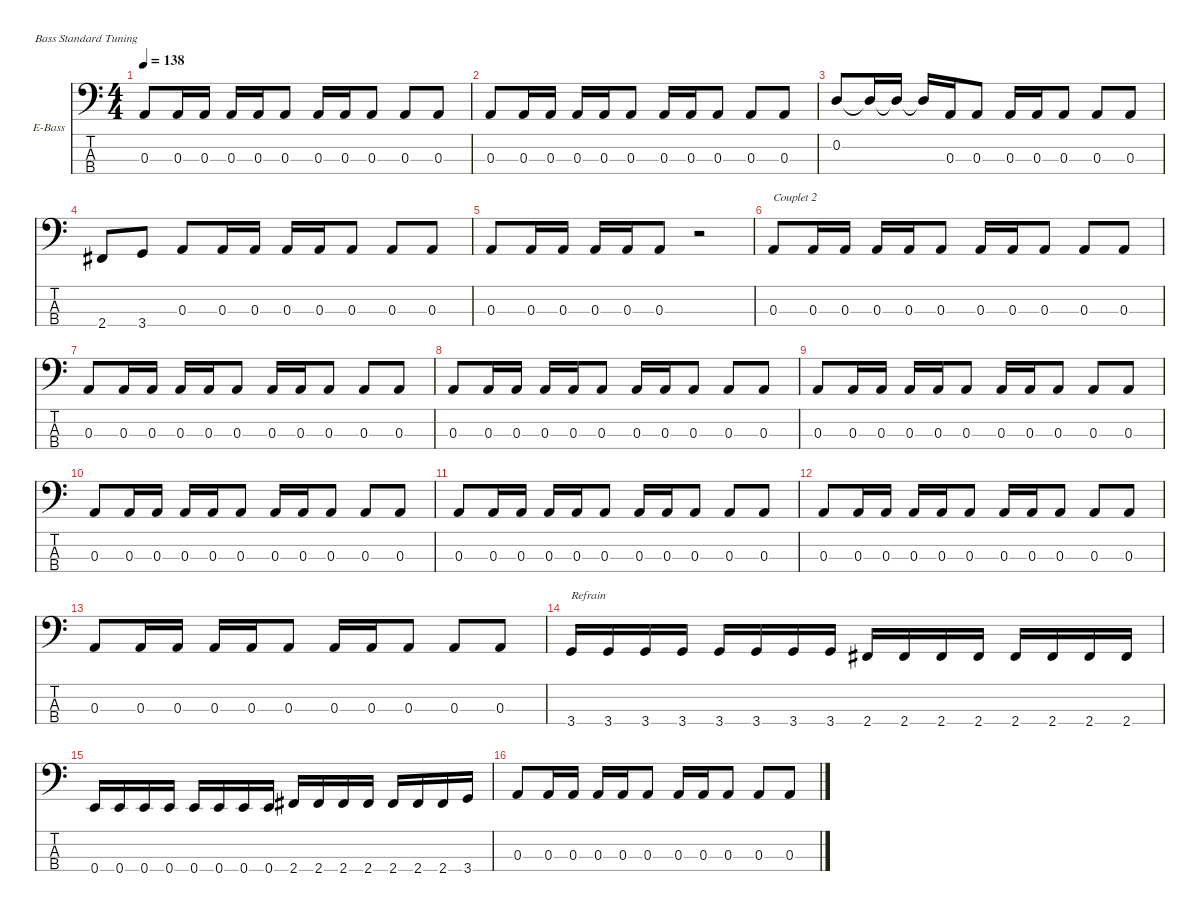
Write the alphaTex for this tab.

\hideDynamics
\bracketExtendMode nobrackets
\firstSystemTrackNameOrientation horizontal
\otherSystemsTrackNameOrientation horizontal
\track ("Joe Satriani" "E-Bass") {instrument electricbassfinger}
\staff {score tabs}
\tuning (G2 D2 A1 E1)
\ts (4 4)
\tempo 138
\clef f4
\ks c
0.3.8{dy f beam Up} 0.3.16{beam Up} 0.3.16{beam Up} 0.3.16{beam Up} 0.3.16{beam Up} 0.3.8{beam Up} 0.3.16{beam Up} 0.3.16{beam Up} 0.3.8{beam Up} 0.3.8{beam Up} 0.3.8{beam Up} |
0.3.8{beam Up} 0.3.16{beam Up} 0.3.16{beam Up} 0.3.16{beam Up} 0.3.16{beam Up} 0.3.8{beam Up} 0.3.16{beam Up} 0.3.16{beam Up} 0.3.8{beam Up} 0.3.8{beam Up} 0.3.8{beam Up} |
0.2.8{beam Up} 0.2{t}.16{beam Up} 0.2{t}.16{beam Up} 0.2{t}.16{beam Up} 0.3.16{beam Up} 0.3.8{beam Up} 0.3.16{beam Up} 0.3.16{beam Up} 0.3.8{beam Up} 0.3.8{beam Up} 0.3.8{beam Up} |
2.4{acc #}.8{beam Up} 3.4.8{beam Up} 0.3.8{beam Up} 0.3.16{beam Up} 0.3.16{beam Up} 0.3.16{beam Up} 0.3.16{beam Up} 0.3.8{beam Up} 0.3.8{beam Up} 0.3.8{beam Up} |
0.3.8{beam Up} 0.3.16{beam Up} 0.3.16{beam Up} 0.3.16{beam Up} 0.3.16{beam Up} 0.3.8{beam Up} r.2{beam Up} |
0.3.8{txt "Couplet 2" beam Up} 0.3.16{beam Up} 0.3.16{beam Up} 0.3.16{beam Up} 0.3.16{beam Up} 0.3.8{beam Up} 0.3.16{beam Up} 0.3.16{beam Up} 0.3.8{beam Up} 0.3.8{beam Up} 0.3.8{beam Up} |
0.3.8{beam Up} 0.3.16{beam Up} 0.3.16{beam Up} 0.3.16{beam Up} 0.3.16{beam Up} 0.3.8{beam Up} 0.3.16{beam Up} 0.3.16{beam Up} 0.3.8{beam Up} 0.3.8{beam Up} 0.3.8{beam Up} |
0.3.8{beam Up} 0.3.16{beam Up} 0.3.16{beam Up} 0.3.16{beam Up} 0.3.16{beam Up} 0.3.8{beam Up} 0.3.16{beam Up} 0.3.16{beam Up} 0.3.8{beam Up} 0.3.8{beam Up} 0.3.8{beam Up} |
0.3.8{beam Up} 0.3.16{beam Up} 0.3.16{beam Up} 0.3.16{beam Up} 0.3.16{beam Up} 0.3.8{beam Up} 0.3.16{beam Up} 0.3.16{beam Up} 0.3.8{beam Up} 0.3.8{beam Up} 0.3.8{beam Up} |
0.3.8{beam Up} 0.3.16{beam Up} 0.3.16{beam Up} 0.3.16{beam Up} 0.3.16{beam Up} 0.3.8{beam Up} 0.3.16{beam Up} 0.3.16{beam Up} 0.3.8{beam Up} 0.3.8{beam Up} 0.3.8{beam Up} |
0.3.8{beam Up} 0.3.16{beam Up} 0.3.16{beam Up} 0.3.16{beam Up} 0.3.16{beam Up} 0.3.8{beam Up} 0.3.16{beam Up} 0.3.16{beam Up} 0.3.8{beam Up} 0.3.8{beam Up} 0.3.8{beam Up} |
0.3.8{beam Up} 0.3.16{beam Up} 0.3.16{beam Up} 0.3.16{beam Up} 0.3.16{beam Up} 0.3.8{beam Up} 0.3.16{beam Up} 0.3.16{beam Up} 0.3.8{beam Up} 0.3.8{beam Up} 0.3.8{beam Up} |
0.3.8{beam Up} 0.3.16{beam Up} 0.3.16{beam Up} 0.3.16{beam Up} 0.3.16{beam Up} 0.3.8{beam Up} 0.3.16{beam Up} 0.3.16{beam Up} 0.3.8{beam Up} 0.3.8{beam Up} 0.3.8{beam Up} |
3.4.16{txt "Refrain" beam Up} 3.4.16{beam Up} 3.4.16{beam Up} 3.4.16{beam Up} 3.4.16{beam Up} 3.4.16{beam Up} 3.4.16{beam Up} 3.4.16{beam Up} 2.4{acc #}.16{beam Up} 2.4{acc #}.16{beam Up} 2.4{acc #}.16{beam Up} 2.4{acc #}.16{beam Up} 2.4{acc #}.16{beam Up} 2.4{acc #}.16{beam Up} 2.4{acc #}.16{beam Up} 2.4{acc #}.16{beam Up} |
0.4.16{beam Up} 0.4.16{beam Up} 0.4.16{beam Up} 0.4.16{beam Up} 0.4.16{beam Up} 0.4.16{beam Up} 0.4.16{beam Up} 0.4.16{beam Up} 2.4{acc #}.16{beam Up} 2.4{acc #}.16{beam Up} 2.4{acc #}.16{beam Up} 2.4{acc #}.16{beam Up} 2.4{acc #}.16{beam Up} 2.4{acc #}.16{beam Up} 2.4{acc #}.16{beam Up} 3.4.16{beam Up} |
0.3.8{beam Up} 0.3.16{beam Up} 0.3.16{beam Up} 0.3.16{beam Up} 0.3.16{beam Up} 0.3.8{beam Up} 0.3.16{beam Up} 0.3.16{beam Up} 0.3.8{beam Up} 0.3.8{beam Up} 0.3.8{beam Up}
